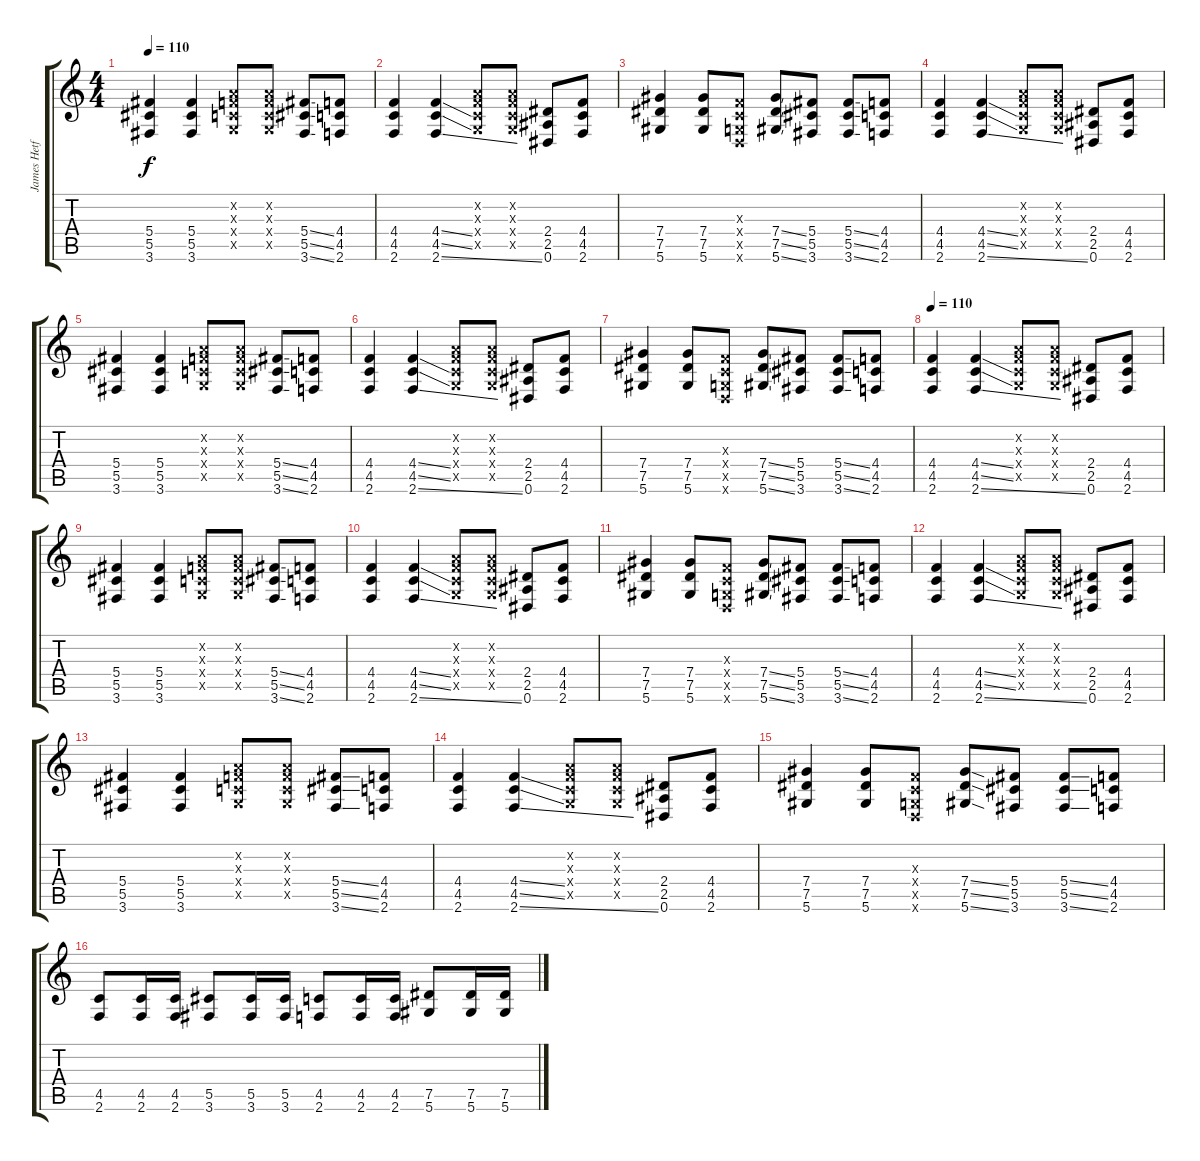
\track ("James Hetfield (Distortion Guitar)" "James Hetf") {instrument distortionguitar}
\staff {score tabs}
\tuning (Eb4 Bb3 Gb3 Db3 Ab2 Eb2) {hide}
\ts (4 4)
\tempo 110
\clef g2
\ks c
(5.4 5.5 3.6).4{dy f} (5.4 5.5 3.6).4 (-1.2{x} -1.3{x} -1.4{x} -1.5{x}).8 (-1.2{x} -1.3{x} -1.4{x} -1.5{x}).8 (5.4{ss} 5.5{ss} 3.6{ss}).8 (4.4 4.5 2.6).8 |
(4.4 4.5 2.6).4 (4.4{ss} 4.5{ss} 2.6{ss}).4 (-1.2{x} -1.3{x} -1.4{x} -1.5{x}).8 (-1.2{x} -1.3{x} -1.4{x} -1.5{x}).8 (2.4 2.5 0.6).8 (4.4 4.5 2.6).8 |
(7.4 7.5 5.6).4 (7.4 7.5 5.6).8 (-1.3{x} -1.4{x} -1.5{x} -1.6{x}).8 (7.4{ss} 7.5{ss} 5.6{ss}).8 (5.4 5.5 3.6).8 (5.4{ss} 5.5{ss} 3.6{ss}).8 (4.4 4.5 2.6).8 |
(4.4 4.5 2.6).4 (4.4{ss} 4.5{ss} 2.6{ss}).4 (-1.2{x} -1.3{x} -1.4{x} -1.5{x}).8 (-1.2{x} -1.3{x} -1.4{x} -1.5{x}).8 (2.4 2.5 0.6).8 (4.4 4.5 2.6).8 |
(5.4 5.5 3.6).4 (5.4 5.5 3.6).4 (-1.2{x} -1.3{x} -1.4{x} -1.5{x}).8 (-1.2{x} -1.3{x} -1.4{x} -1.5{x}).8 (5.4{ss} 5.5{ss} 3.6{ss}).8 (4.4 4.5 2.6).8 |
(4.4 4.5 2.6).4 (4.4{ss} 4.5{ss} 2.6{ss}).4 (-1.2{x} -1.3{x} -1.4{x} -1.5{x}).8 (-1.2{x} -1.3{x} -1.4{x} -1.5{x}).8 (2.4 2.5 0.6).8 (4.4 4.5 2.6).8 |
(7.4 7.5 5.6).4 (7.4 7.5 5.6).8 (-1.3{x} -1.4{x} -1.5{x} -1.6{x}).8 (7.4{ss} 7.5{ss} 5.6{ss}).8 (5.4 5.5 3.6).8 (5.4{ss} 5.5{ss} 3.6{ss}).8 (4.4 4.5 2.6).8 |
\tempo 110
(4.4 4.5 2.6).4 (4.4{ss} 4.5{ss} 2.6{ss}).4 (-1.2{x} -1.3{x} -1.4{x} -1.5{x}).8 (-1.2{x} -1.3{x} -1.4{x} -1.5{x}).8 (2.4 2.5 0.6).8 (4.4 4.5 2.6).8 |
(5.4 5.5 3.6).4 (5.4 5.5 3.6).4 (-1.2{x} -1.3{x} -1.4{x} -1.5{x}).8 (-1.2{x} -1.3{x} -1.4{x} -1.5{x}).8 (5.4{ss} 5.5{ss} 3.6{ss}).8 (4.4 4.5 2.6).8 |
(4.4 4.5 2.6).4 (4.4{ss} 4.5{ss} 2.6{ss}).4 (-1.2{x} -1.3{x} -1.4{x} -1.5{x}).8 (-1.2{x} -1.3{x} -1.4{x} -1.5{x}).8 (2.4 2.5 0.6).8 (4.4 4.5 2.6).8 |
(7.4 7.5 5.6).4 (7.4 7.5 5.6).8 (-1.3{x} -1.4{x} -1.5{x} -1.6{x}).8 (7.4{ss} 7.5{ss} 5.6{ss}).8 (5.4 5.5 3.6).8 (5.4{ss} 5.5{ss} 3.6{ss}).8 (4.4 4.5 2.6).8 |
(4.4 4.5 2.6).4 (4.4{ss} 4.5{ss} 2.6{ss}).4 (-1.2{x} -1.3{x} -1.4{x} -1.5{x}).8 (-1.2{x} -1.3{x} -1.4{x} -1.5{x}).8 (2.4 2.5 0.6).8 (4.4 4.5 2.6).8 |
(5.4 5.5 3.6).4 (5.4 5.5 3.6).4 (-1.2{x} -1.3{x} -1.4{x} -1.5{x}).8 (-1.2{x} -1.3{x} -1.4{x} -1.5{x}).8 (5.4{ss} 5.5{ss} 3.6{ss}).8 (4.4 4.5 2.6).8 |
(4.4 4.5 2.6).4 (4.4{ss} 4.5{ss} 2.6{ss}).4 (-1.2{x} -1.3{x} -1.4{x} -1.5{x}).8 (-1.2{x} -1.3{x} -1.4{x} -1.5{x}).8 (2.4 2.5 0.6).8 (4.4 4.5 2.6).8 |
(7.4 7.5 5.6).4 (7.4 7.5 5.6).8 (-1.3{x} -1.4{x} -1.5{x} -1.6{x}).8 (7.4{ss} 7.5{ss} 5.6{ss}).8 (5.4 5.5 3.6).8 (5.4{ss} 5.5{ss} 3.6{ss}).8 (4.4 4.5 2.6).8 |
(4.5 2.6).8 (4.5 2.6).16 (4.5 2.6).16 (5.5 3.6).8 (5.5 3.6).16 (5.5 3.6).16 (4.5 2.6).8 (4.5 2.6).16 (4.5 2.6).16 (7.5 5.6).8 (7.5 5.6).16 (7.5 5.6).16
